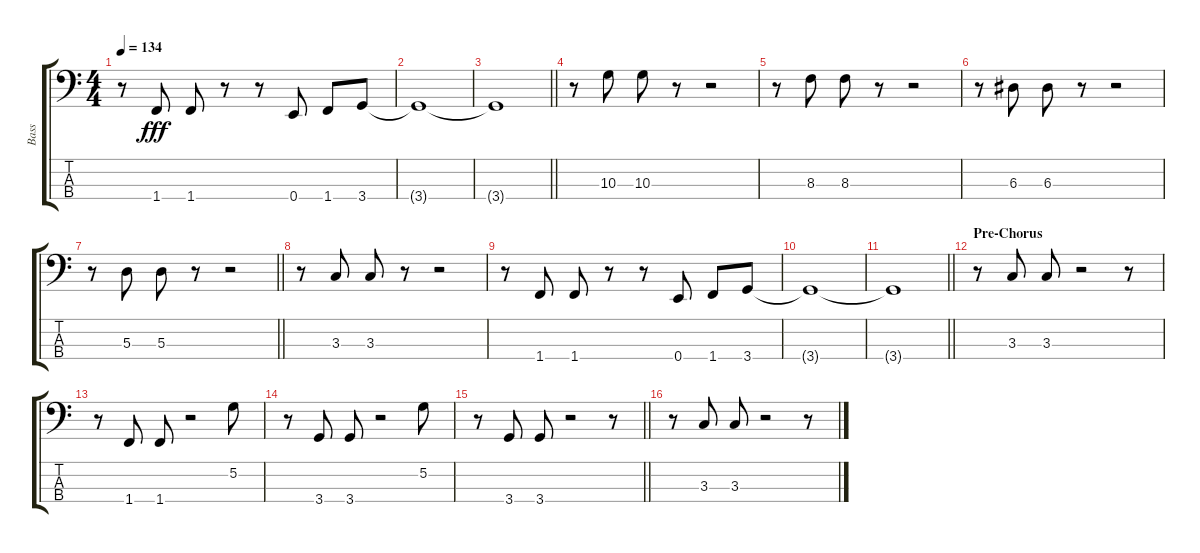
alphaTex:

\track ("Bass" "Bass") {instrument electricbasspick}
\staff {score tabs}
\tuning (G2 D2 A1 E1) {hide}
\ts (4 4)
\tempo 134
\clef f4
\ks c
r.8{dy fff} 1.4.8 1.4.8 r.8 r.8 0.4.8 1.4.8 3.4.8 |
3.4{t}.1 |
\barLineRight lightlight
3.4{t}.1 |
r.8 10.3.8 10.3.8 r.8 r.2 |
r.8 8.3.8 8.3.8 r.8 r.2 |
r.8 6.3.8 6.3.8 r.8 r.2 |
\barLineRight lightlight
r.8 5.3.8 5.3.8 r.8 r.2 |
r.8 3.3.8 3.3.8 r.8 r.2 |
r.8 1.4.8 1.4.8 r.8 r.8 0.4.8 1.4.8 3.4.8 |
3.4{t}.1 |
\barLineRight lightlight
3.4{t}.1 |
\section ("" "Pre-Chorus")
r.8 3.3.8 3.3.8 r.2 r.8 |
r.8 1.4.8 1.4.8 r.2 5.2.8 |
r.8 3.4.8 3.4.8 r.2 5.2.8 |
\barLineRight lightlight
r.8 3.4.8 3.4.8 r.2 r.8 |
r.8 3.3.8 3.3.8 r.2 r.8
